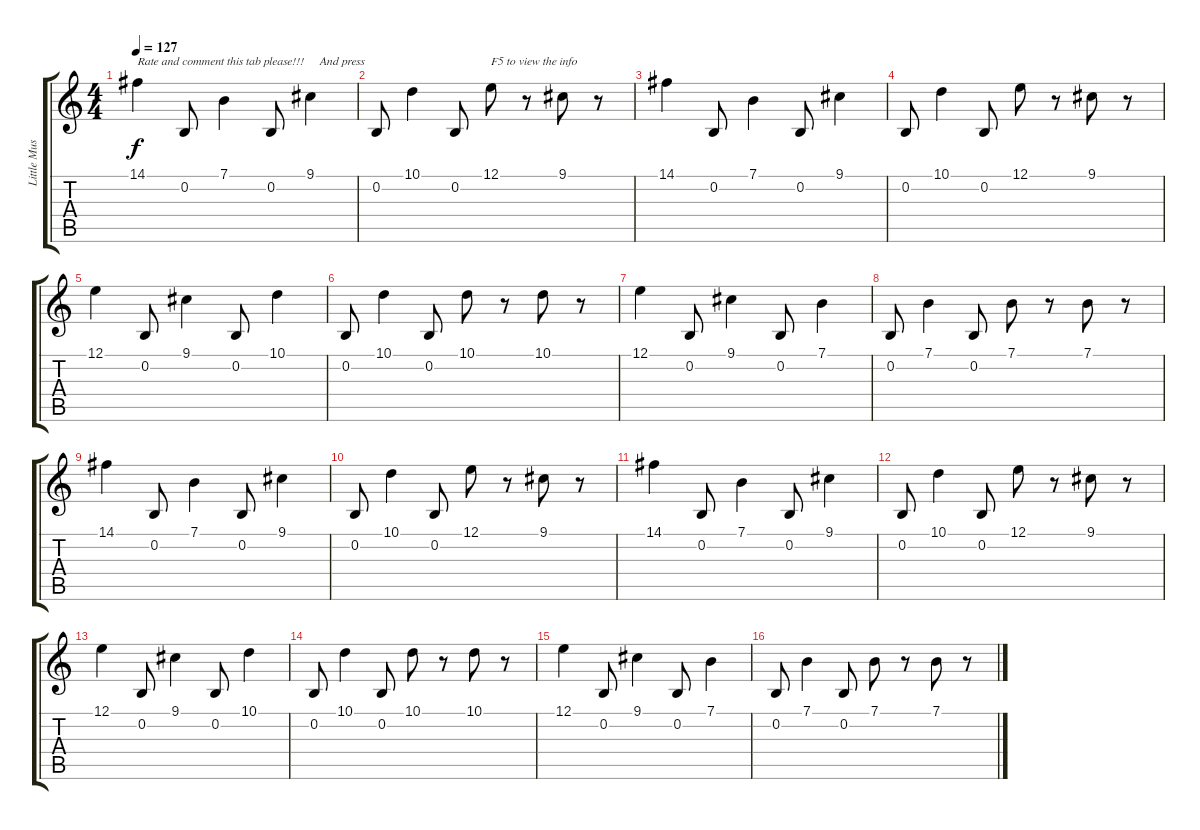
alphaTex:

\track ("Little Music Box :-))" "Little Mus") {instrument musicbox}
\staff {score tabs}
\tuning (E4 B3 G3 D3 A2 E2) {hide}
\ts (4 4)
\tempo 127
\clef g2
\ks c
14.1.4{txt "Rate and comment this tab please!!!     And press " dy f instrument musicbox} 0.2.8 7.1.4 0.2.8 9.1.4 |
0.2.8 10.1.4 0.2.8 12.1.8{txt "F5 to view the info"} r.8 9.1.8 r.8 |
14.1.4 0.2.8 7.1.4 0.2.8 9.1.4 |
0.2.8 10.1.4 0.2.8 12.1.8 r.8 9.1.8 r.8 |
12.1.4 0.2.8 9.1.4 0.2.8 10.1.4 |
0.2.8 10.1.4 0.2.8 10.1.8 r.8 10.1.8 r.8 |
12.1.4 0.2.8 9.1.4 0.2.8 7.1.4 |
0.2.8 7.1.4 0.2.8 7.1.8 r.8 7.1.8 r.8 |
14.1.4 0.2.8 7.1.4 0.2.8 9.1.4 |
0.2.8 10.1.4 0.2.8 12.1.8 r.8 9.1.8 r.8 |
14.1.4 0.2.8 7.1.4 0.2.8 9.1.4 |
0.2.8 10.1.4 0.2.8 12.1.8 r.8 9.1.8 r.8 |
12.1.4 0.2.8 9.1.4 0.2.8 10.1.4 |
0.2.8 10.1.4 0.2.8 10.1.8 r.8 10.1.8 r.8 |
12.1.4 0.2.8 9.1.4 0.2.8 7.1.4 |
0.2.8 7.1.4 0.2.8 7.1.8 r.8 7.1.8 r.8
